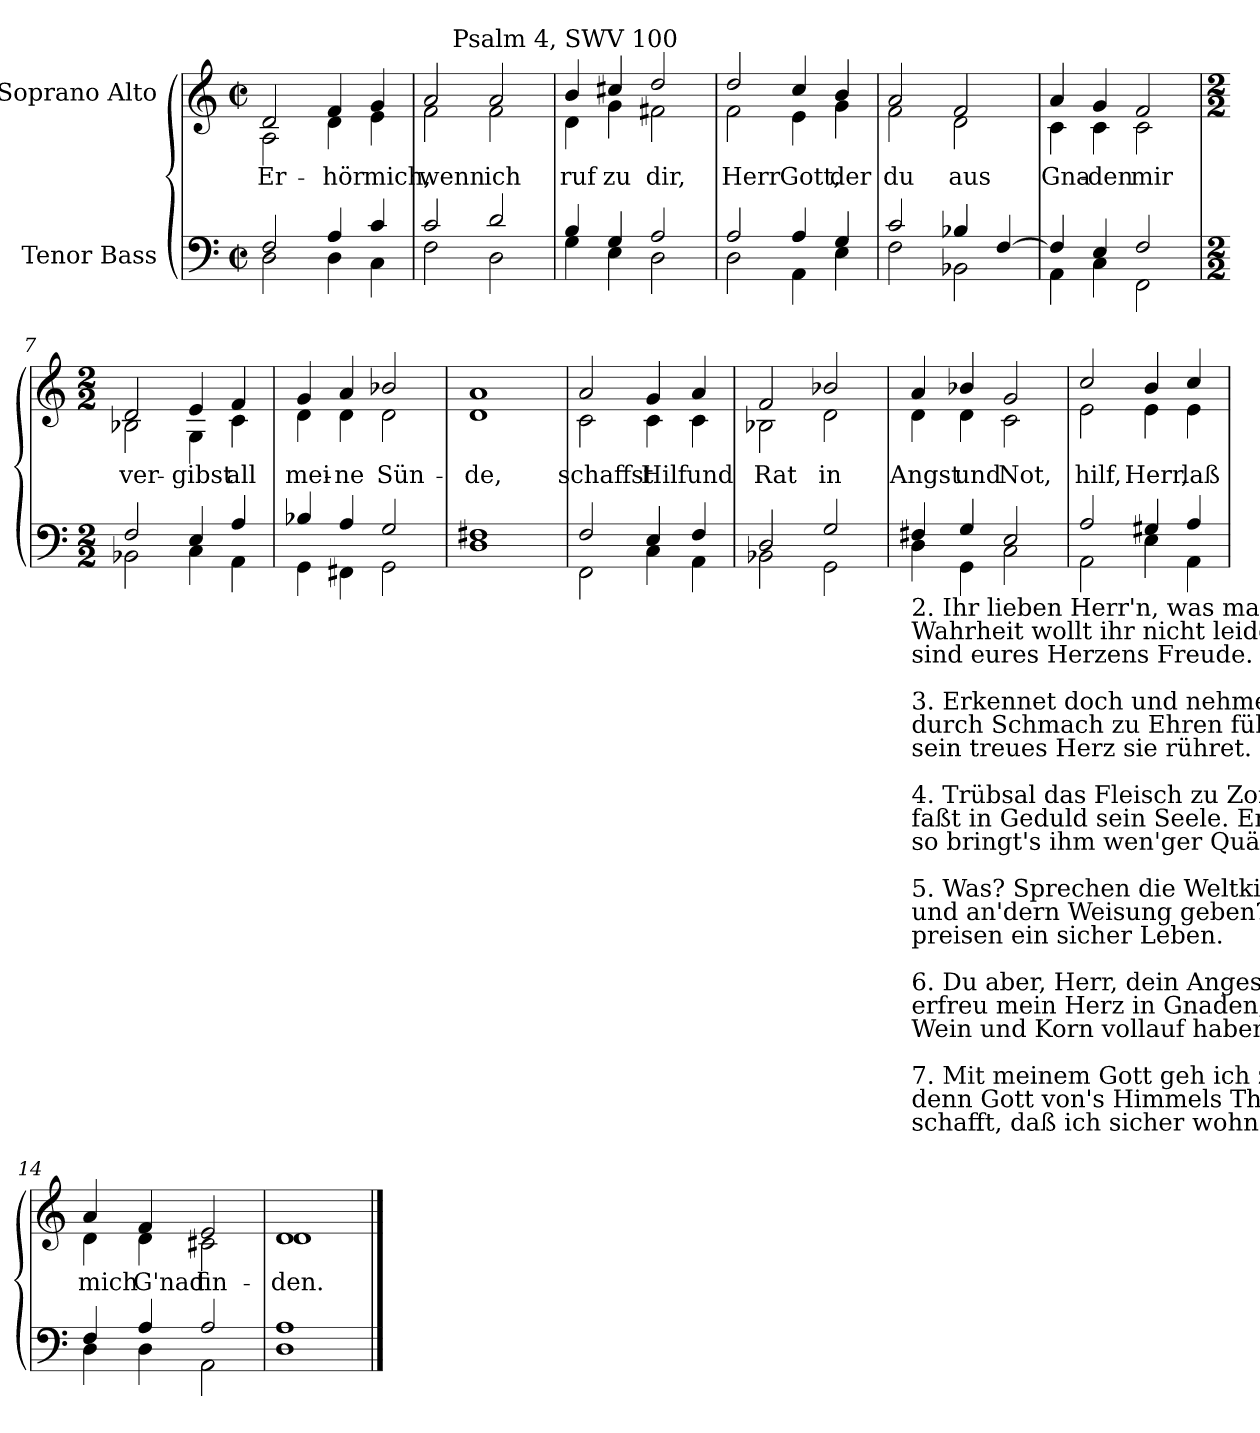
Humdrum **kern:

**kern	**kern	**text
*part2	*part1	*part1
*staff2	*staff1	*staff1
*I"Tenor Bass	*I"Soprano Alto	*
*clefF4	*clefG2	*
*k[]	*k[]	*
*C:	*C:	*
*M2/2	*M2/2	*
*met(c|)	*met(c|)	*
=1	=1	=1
*^	*	*
!	!	!LO:TX:a:cj:t=Cornelius Becker\n(1561-1604)	!
!	!	!LO:TX:a:cj:t=Heinrich Schütz\n(1585-1672)	!
!	!	!	!LO:LY:b
*	*	*^	*
2F/	2D\	2d/	2A\	Er-
!	!	!	!	!LO:LY:b
4A/	4D\	4f/	4d\	-hör
!	!	!	!	!LO:LY:b
4c/	4C\	4g/	4e\	mich,
=2	=2	=2	=2	=2
!	!	!	!	!LO:LY:b
2c/	2F\	2a/	2f\	wenn
!	!	!	!	!LO:LY:b
2d/	2D\	2a/	2f\	ich
=3	=3	=3	=3	=3
!	!	!LO:TX:a:cj:t=Psalm 4, SWV 100	!	!
!	!	!	!	!LO:LY:b
4B/	4G\	4b/	4d\	ruf
!	!	!	!	!LO:LY:b
4G/	4E\	4cc#X/	4g\	zu
!	!	!	!	!LO:LY:b
2A/	2D\	2dd/	2f#X\	dir,
=4	=4	=4	=4	=4
!	!	!	!	!LO:LY:b
2A/	2D\	2dd/	2f\	Herr
!	!	!	!	!LO:LY:b
4A/	4AA\	4cc/	4e\	Gott,
!	!	!	!	!LO:LY:b
4G/	4E\	4b/	4g\	der
=5	=5	=5	=5	=5
!	!	!	!	!LO:LY:b
2c/	2F\	2a/	2f\	du
!	!	!	!	!LO:LY:b
4B-X/	2BB-X\	2f/	2d\	aus
[4F/	.	.	.	.
=6	=6	=6	=6	=6
!	!	!	!	!LO:LY:b
4F/]	4AA\	4a/	4c\	Gna-
!	!	!	!	!LO:LY:b
4E/	4C\	4g/	4c\	-den
!	!	!	!	!LO:LY:b
2F/	2FF\	2f/	2c\	mir
!!LO:LB:g=z	!!
=7	=7	=7	=7	=7
*M2/2	*	*M2/2	*	*
!	!	!	!	!LO:LY:b
2F/	2BB-X\	2d/	2B-X\	ver-
!	!	!	!	!LO:LY:b
4E/	4C\	4e/	4G\	-gibst
!	!	!	!	!LO:LY:b
4A/	4AA\	4f/	4c\	all
=8	=8	=8	=8	=8
!	!	!	!	!LO:LY:b
4B-X/	4GG\	4g/	4d\	mei-
!	!	!	!	!LO:LY:b
4A/	4FF#X\	4a/	4d\	-ne
!	!	!	!	!LO:LY:b
2G/	2GG\	2b-X/	2d\	Sün-
=9	=9	=9	=9	=9
!	!	!	!	!LO:LY:b
1F#X/	1D\	1a/	1d\	-de,
=10	=10	=10	=10	=10
!	!	!	!	!LO:LY:b
2F/	2FF\	2a/	2c\	schaffst
!	!	!	!	!LO:LY:b
4E/	4C\	4g/	4c\	Hilf
!	!	!	!	!LO:LY:b
4F/	4AA\	4a/	4c\	und
=11	=11	=11	=11	=11
!	!	!	!	!LO:LY:b
2D/	2BB-X\	2f/	2B-X\	Rat
!	!	!	!	!LO:LY:b
2G/	2GG\	2b-X/	2d\	in
!!LO:LB:g=z	!!
=12	=12	=12	=12	=12
!LO:TX:b:t=2. Ihr lieben Herr'n, was macht ihr doch, daß ihr mich schänd't an Ehre hoch,\nWahrheit wollt ihr nicht leiden, die Eitelkeit und Lügen, beid'\nsind eures Herzens Freude.\n\n3. Erkennet doch und nehmet wahr, wie Gott sein'n Heil'gen wunderbar\ndurch Schmach zu Ehren führet, mein sehnlich Bitt verschmäht er nit,\nsein treues Herz sie rühret.\n\n4. Trübsal das Fleisch zu Zorn bewegt, ein Christ sich doch darwider legt,\nfaßt in Geduld sein Seele. Erkennt sein' Schuld, traut Gottes Huld,\nso bringt's ihm wen'ger Quäle.\n\n5. Was? Sprechen die Weltkinder frei, sollt' uns der lehren, was gut sei,\nund an'dern Weisung geben? Wir wissen's auch, aus langem Brauch,\npreisen ein sicher Leben.\n\n6. Du aber, Herr, dein Angesicht üb'r uns erheb mit hellem Licht,\nerfreu mein Herz in Gnaden, so bin ich reich, ob jene gleich\nWein und Korn vollauf haben.\n\n7. Mit meinem Gott geh ich zur Ruh und tu in Fried mein Augen zu,\ndenn Gott von's Himmels Throne über mich wacht bei Tag und Nacht,\nschafft, daß ich sicher wohne.	!	!	!	!
!	!	!	!	!LO:LY:b
4F#X/	4D\	4a/	4d\	Angst
!	!	!	!	!LO:LY:b
4G/	4GG\	4b-X/	4d\	und
!	!	!	!	!LO:LY:b
2E/	2C\	2g/	2c\	Not,
=13	=13	=13	=13	=13
!	!	!	!	!LO:LY:b
2A/	2AA\	2cc/	2e\	hilf,
!	!	!	!	!LO:LY:b
4G#X/	4E\	4b/	4e\	Herr,
!	!	!	!	!LO:LY:b
4A/	4AA\	4cc/	4e\	laß
=14	=14	=14	=14	=14
!	!	!	!	!LO:LY:b
4F/	4D\	4a/	4d\	mich
!	!	!	!	!LO:LY:b
4A/	4D\	4f/	4d\	G'nad
!	!	!	!	!LO:LY:b
2A/	2AA\	2e/	2c#X\	fin-
=15	=15	=15	=15	=15
!	!	!	!	!LO:LY:b
1A/	1D\	1d/	1d\	-den.
*v	*v	*	*	*
*	*v	*v	*
==	==	==
*-	*-	*-
